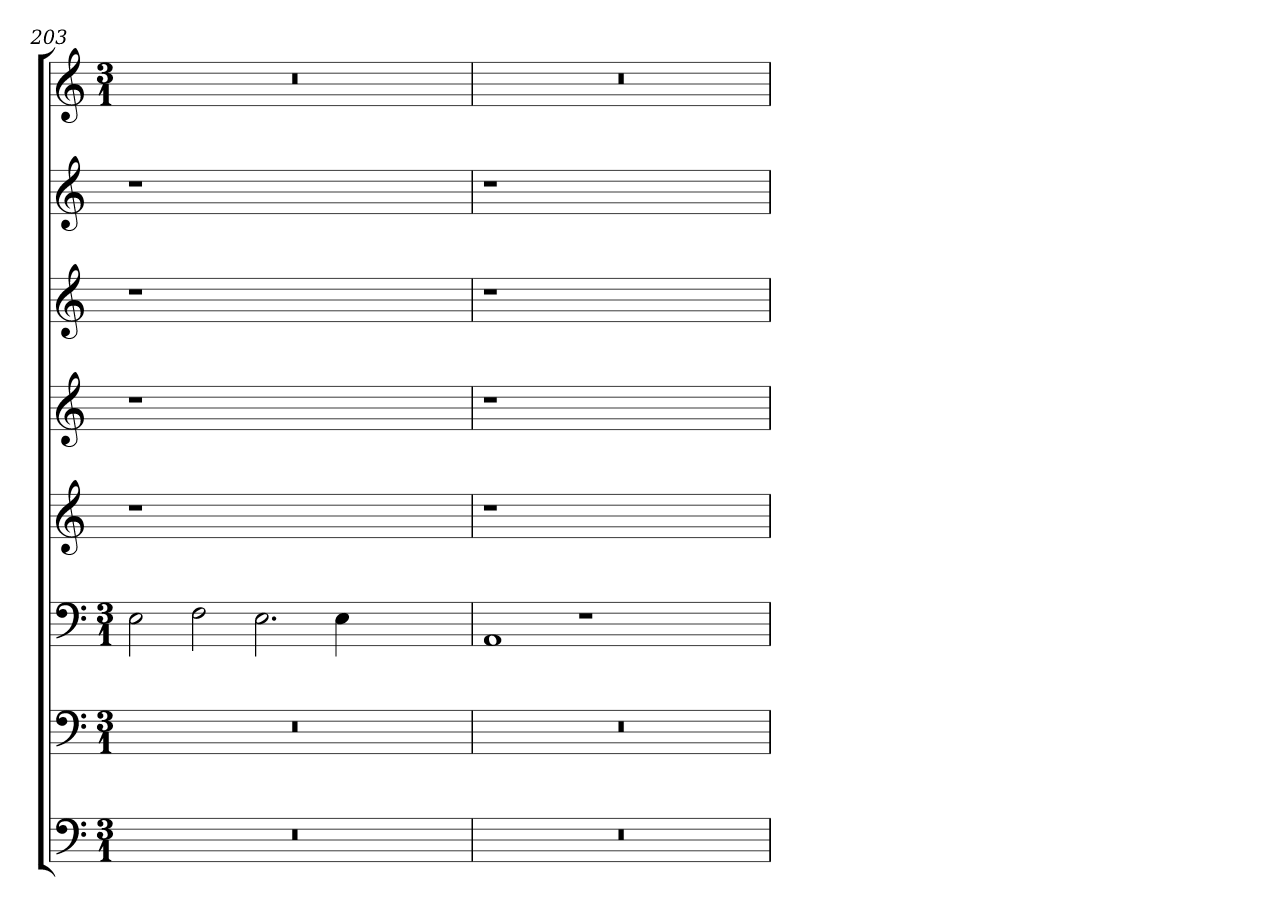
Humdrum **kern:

**kern	**kern	**kern	**kern	**kern	**kern	**kern	**kern
*part8	*part7	*part6	*part5	*part4	*part3	*part2	*part1
*staff8	*staff7	*staff6	*staff5	*staff4	*staff3	*staff2	*staff1
!!LO:LB:g=z
*clefF4	*clefF4	*clefF4	*clefG2	*clefG2	*clefG2	*clefG2	*clefG2
*k[]	*k[]	*k[]	*k[]	*k[]	*k[]	*k[]	*k[]
*C:	*C:	*C:	*C:	*C:	*C:	*C:	*C:
*M3/1	*M3/1	*M3/1	*	*	*	*	*M3/1
=203	=203	=203	=203	=203	=203	=203	=203
0.r	0.r	2E\	1r	1r	1r	1r	0.r
.	.	2F\	.	.	.	.	.
.	.	2.E\	0ryy	0ryy	0ryy	0ryy	.
.	.	4E\	.	.	.	.	.
.	.	1ryy	.	.	.	.	.
=204	=204	=204	=204	=204	=204	=204	=204
0.r	0.r	1AA	1r	1r	1r	1r	0.r
.	.	1r	0ryy	0ryy	0ryy	0ryy	.
.	.	1ryy	.	.	.	.	.
=	=	=	=	=	=	=	=
*-	*-	*-	*-	*-	*-	*-	*-
